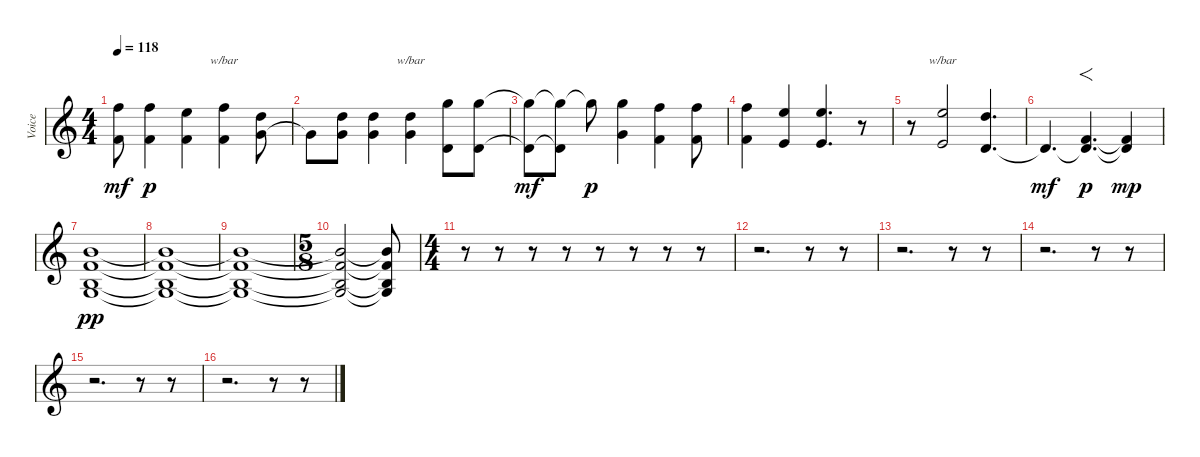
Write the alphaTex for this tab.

\track ("Voice" "Voice") {instrument choiraahs}
\staff {score}
\tuning (E4 B3 G3 D3 A2 E2) {hide}
\ts (4 4)
\tempo 118
\clef g2
\ks c
(13.1{t} 10.3{t}).8{dy mf} (13.1 10.3).4{dy p} (12.1 10.3).4 (15.1 12.3).4{tbe (custom default 0 -4 25 -4 30 0 60 0)} (10.1 12.3).8 |
12.3{t}.8 (10.1 12.3).8 (10.1 12.3).4 (10.1 12.3).4{tbe (custom default 0 0 25 0 35 -10 60 -10)} (15.1 7.3).8 (15.1 7.3).8 |
(15.1{t} 7.3{t}).8{dy mf} (15.1{t} 7.3{t}).8 15.1{t}.8{dy p} (15.1 12.3).4 (13.1 10.3).4 (13.1 10.3).8 |
(13.1 10.3).4 (12.1 9.3).4 (12.1 9.3).4{d} r.8 |
r.8 (12.1 9.3).2{tbe (custom default 0 0 45 0 60 -4)} (10.1 7.3).4{d} |
7.3{t}.4{d dy mf} (7.3{t} 15.4).4{f d dy p} (7.3{t} 15.4{t}).4{dy mp} |
(7.1 6.2 4.3 5.4).1{dy pp} |
(7.1{t} 6.2{t} 4.3{t} 5.4{t}).1 |
(7.1{t} 6.2{t} 4.3{t} 5.4{t}).1 |
\ts (5 8)
(7.1{t} 6.2{t} 4.3{t} 5.4{t}).2 (7.1{t} 6.2{t} 4.3{t} 5.4{t}).8 |
\ts (4 4)
r.8 r.8 r.8 r.8 r.8 r.8 r.8 r.8 |
r.2{d} r.8 r.8 |
r.2{d} r.8 r.8 |
r.2{d} r.8 r.8 |
r.2{d} r.8 r.8 |
r.2{d} r.8 r.8
